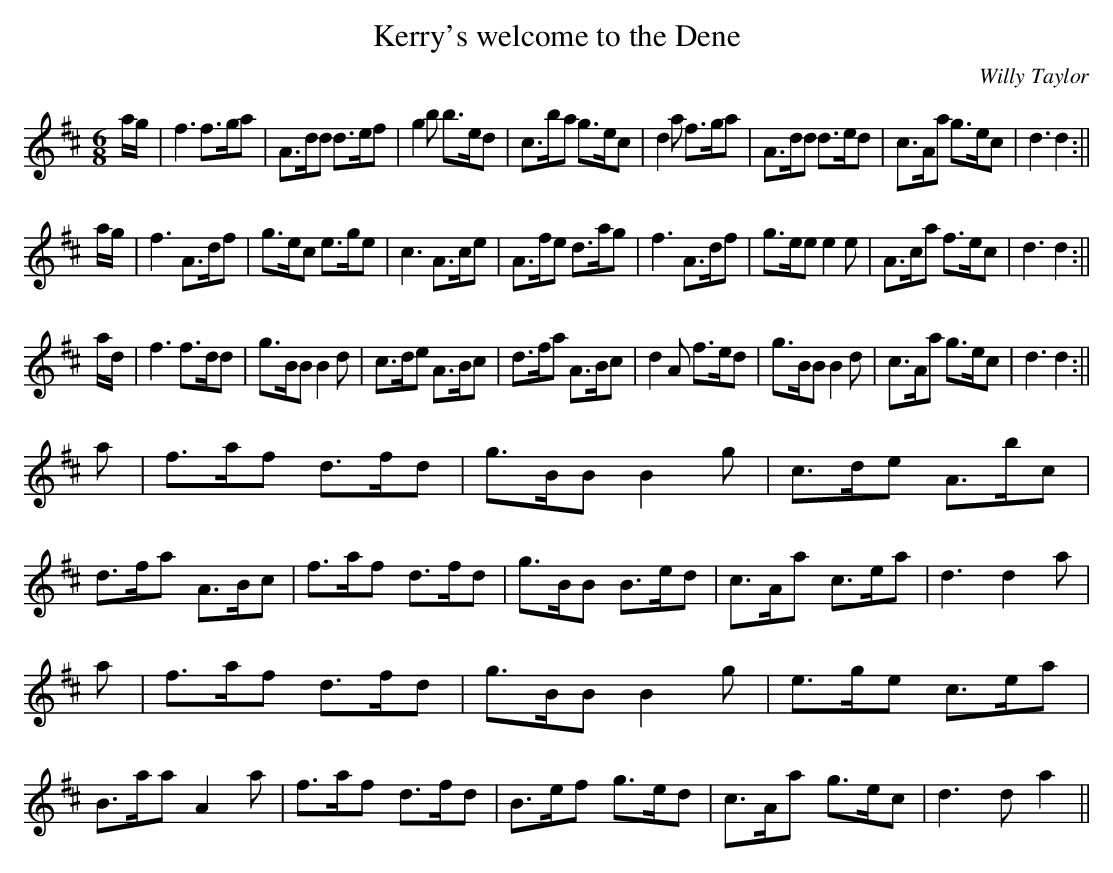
X:1
T:    Kerry's welcome to the Dene
M:    6/8
C:    Willy Taylor
K:    D
a/g/ | f3   f>ga | A>dd d>ef | g2b b>ed | c>ba g>ec | d2a  f>ga | A>dd d>ed | c>Aa  g>ec | d3  d2:||
a/g/ | f3A>df | g>ec e>ge | c3 A>ce | A>fe d>ag | f3 A>df | g>ee  e2e | A>ca f>ec| d3 d2:||
a/d/ | f3  f>dd | g>BB B2d | c>de A>Bc | d>fa A>Bc | d2A f>ed| g>BB B2d | c>Aa  g>ec| d3 d2 :||
a | f>af  d>fd | g>BB B2g | c>de A>bc | d>fa A>Bc | f>af d>fd| g>BB B>ed | c>Aa  c>ea | d3 d2a |
a | f>af  d>fd | g>BB B2g | e>ge c>ea | B>aa A2a | f>af  d>fd|  B>ef  g>ed | c>Aa  g>ec | d3 da2 ||
